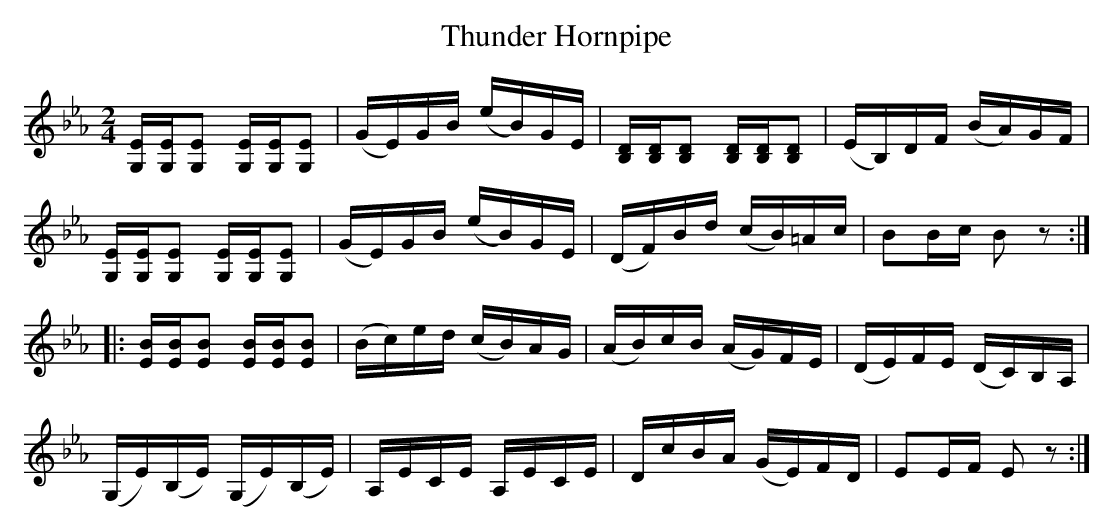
X:1
T:Thunder Hornpipe
M:2/4
L:1/8
K:Eb
[G,/E/][G,/E/][G,E] [G,/E/][G,/E/][G,E]|(G/E/)G/B/ (e/B/)G/E/|[B,/D/][B,/D/][B,D] [B,/D/][B,/D/][B,D]|(E/B,/)D/F/ (B/A/)G/F/|
[G,/E/][G,/E/][G,E] [G,/E/][G,/E/][G,E]|(G/E/)G/B/ (e/B/)G/E/|(D/F/)B/d/ (c/B/)=A/c/|BB/c/ Bz:|
|:[E/B/][E/B/][EB] [E/B/][E/B/][EB]|(B/c/)e/d/ (c/B/)A/G/|(A/B/)c/B/ (A/G/)F/E/|(D/E/)F/E/ (D/C/)B,/A,/|
(G,/E/)(B,/E/) (G,/E/)(B,/E/)|A,/-E/C/-E/ A,/-E/C/-E/|D/-c/B/A/ (G/E/)F/D/|EE/F/ Ez:|
